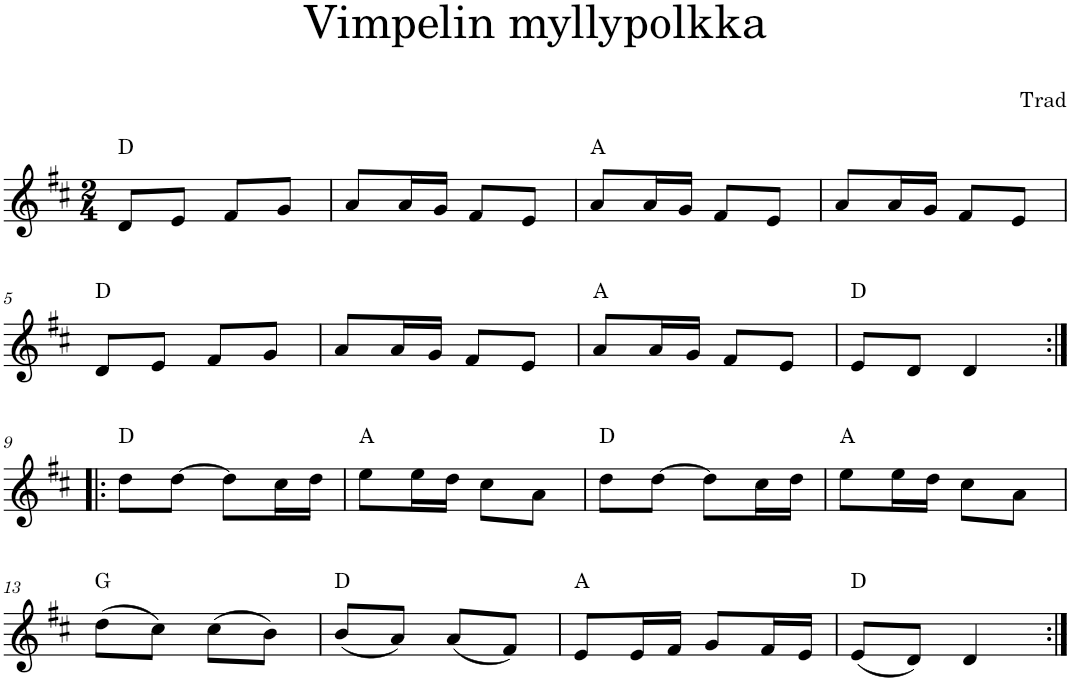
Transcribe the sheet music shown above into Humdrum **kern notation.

**kern	**harte
*part1	*part1
*staff1	*
*I"Violin	*
*I'Vln.	*
*clefG2	*
*k[f#c#]	*
*M2/4	*
=1	=1
8d/L	D:maj
8e/J	.
8f#/L	.
8g/J	.
=2	=2
8a/L	.
16a/L	.
16g/JJ	.
8f#/L	.
8e/J	.
=3	=3
8a/L	A:maj
16a/L	.
16g/JJ	.
8f#/L	.
8e/J	.
=4	=4
8a/L	.
16a/L	.
16g/JJ	.
8f#/L	.
8e/J	.
!!LO:LB:g=z
=5	=5
8d/L	D:maj
8e/J	.
8f#/L	.
8g/J	.
=6	=6
8a/L	.
16a/L	.
16g/JJ	.
8f#/L	.
8e/J	.
=7	=7
8a/L	A:maj
16a/L	.
16g/JJ	.
8f#/L	.
8e/J	.
=8	=8
8e/L	D:maj
8d/J	.
4d/	.
!!LO:LB:g=z
=9:|!|:	=9:|!|:
8dd\L	D:maj
[8dd\J	.
8dd\L]	.
16cc#\L	.
16dd\JJ	.
=10	=10
8ee\L	A:maj
16ee\L	.
16dd\JJ	.
8cc#\L	.
8a\J	.
=11	=11
8dd\L	D:maj
[8dd\J	.
8dd\L]	.
16cc#\L	.
16dd\JJ	.
=12	=12
8ee\L	A:maj
16ee\L	.
16dd\JJ	.
8cc#\L	.
8a\J	.
!!LO:LB:g=z
=13	=13
(8dd\L	G:maj
8cc#\J)	.
(8cc#\L	.
8b\J)	.
=14	=14
(8b/L	D:maj
8a/J)	.
(8a/L	.
8f#/J)	.
=15	=15
8e/L	A:maj
16e/L	.
16f#/JJ	.
8g/L	.
16f#/L	.
16e/JJ	.
=16	=16
(8e/L	D:maj
8d/J)	.
4d/	.
=:|!	=:|!
*-	*-
